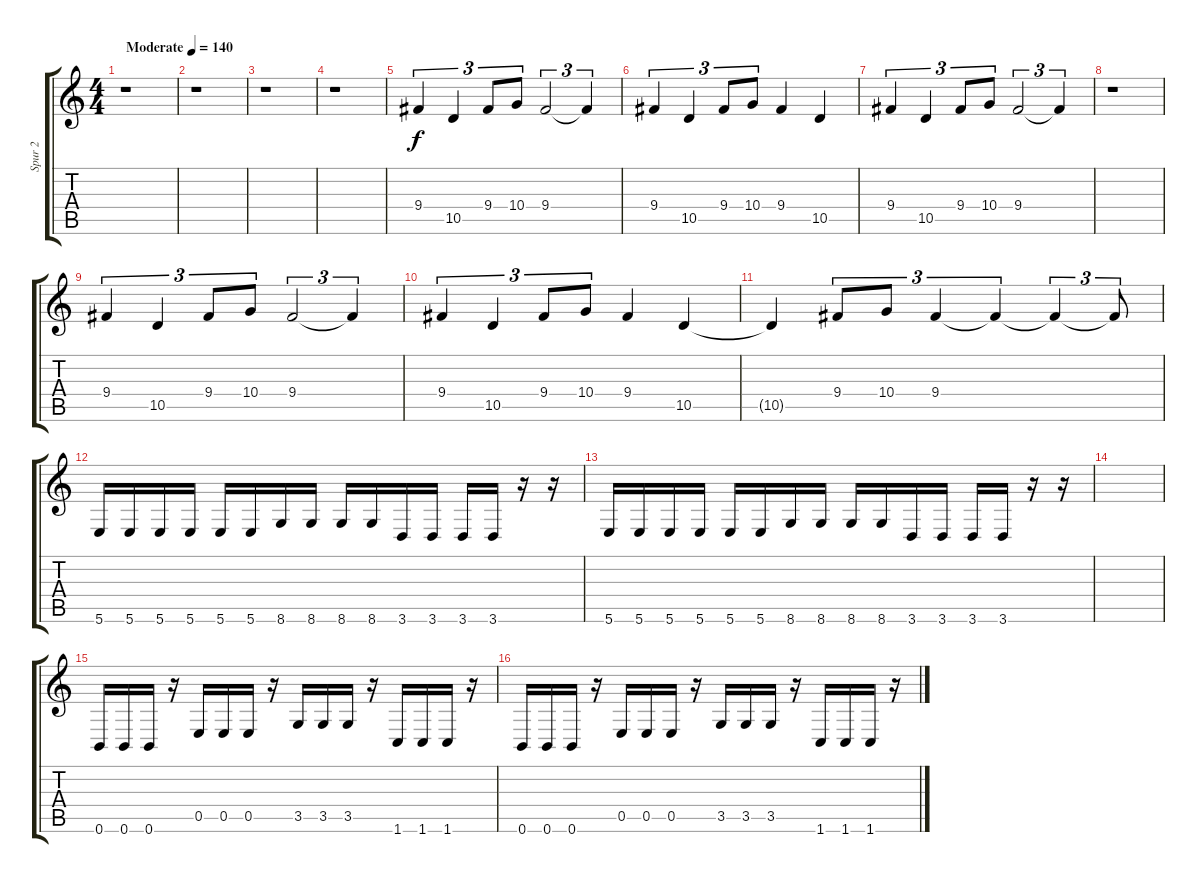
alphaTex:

\track ("Spur 2" "Spur 2") {instrument overdrivenguitar}
\staff {score tabs}
\tuning (B3 Gb3 D3 A2 E2 B1) {hide}
\ts (4 4)
\tempo (140 "Moderate")
\clef g2
\ks c
r.1{dy f instrument overdrivenguitar} |
r.1 |
r.1 |
r.1 |
9.4.4{tu (3 2)} 10.5.4{tu (3 2)} 9.4.8{tu (3 2)} 10.4.8{tu (3 2)} 9.4.2{tu (3 2)} 9.4{t}.4{tu (3 2)} |
9.4.4{tu (3 2)} 10.5.4{tu (3 2)} 9.4.8{tu (3 2)} 10.4.8{tu (3 2)} 9.4.4 10.5.4 |
9.4.4{tu (3 2)} 10.5.4{tu (3 2)} 9.4.8{tu (3 2)} 10.4.8{tu (3 2)} 9.4.2{tu (3 2)} 9.4{t}.4{tu (3 2)} |
r.1 |
9.4.4{tu (3 2)} 10.5.4{tu (3 2)} 9.4.8{tu (3 2)} 10.4.8{tu (3 2)} 9.4.2{tu (3 2)} 9.4{t}.4{tu (3 2)} |
9.4.4{tu (3 2)} 10.5.4{tu (3 2)} 9.4.8{tu (3 2)} 10.4.8{tu (3 2)} 9.4.4 10.5.4 |
10.5{t}.4 9.4.8{tu (3 2)} 10.4.8{tu (3 2)} 9.4.4{tu (3 2)} 9.4{t}.4{tu (3 2)} 9.4{t}.4{tu (3 2)} 9.4{t}.8{tu (3 2)} |
5.6.16 5.6.16 5.6.16 5.6.16 5.6.16 5.6.16 8.6.16 8.6.16 8.6.16 8.6.16 3.6.16 3.6.16 3.6.16 3.6.16 r.16 r.16 |
5.6.16 5.6.16 5.6.16 5.6.16 5.6.16 5.6.16 8.6.16 8.6.16 8.6.16 8.6.16 3.6.16 3.6.16 3.6.16 3.6.16 r.16 r.16 |
|
0.6.16 0.6.16 0.6.16 r.16 0.5.16 0.5.16 0.5.16 r.16 3.5.16 3.5.16 3.5.16 r.16 1.6.16 1.6.16 1.6.16 r.16 |
0.6.16 0.6.16 0.6.16 r.16 0.5.16 0.5.16 0.5.16 r.16 3.5.16 3.5.16 3.5.16 r.16 1.6.16 1.6.16 1.6.16 r.16
